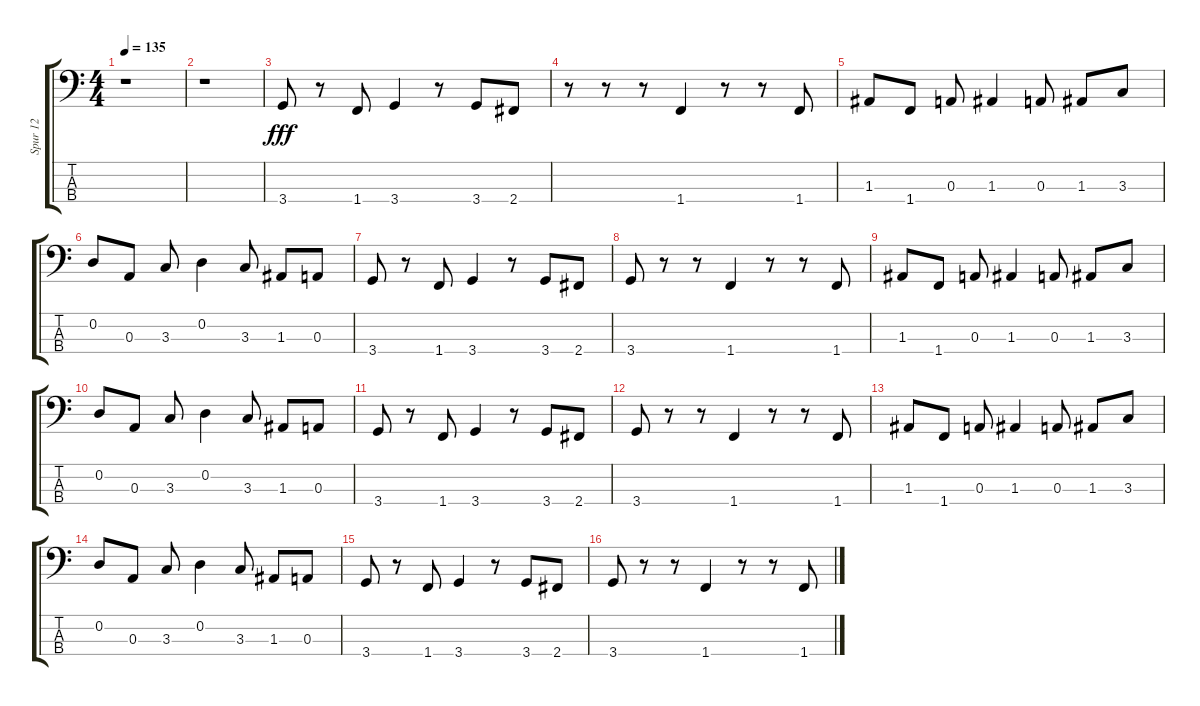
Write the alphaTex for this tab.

\track ("Spur 12" "Spur 12") {instrument electricbasspick}
\staff {score tabs}
\tuning (G2 D2 A1 E1) {hide}
\ts (4 4)
\tempo 135
\clef f4
\ks c
r.1{dy fff} |
r.1 |
3.4.8 r.8 1.4.8 3.4.4 r.8 3.4.8 2.4.8 |
r.8 r.8 r.8 1.4.4 r.8 r.8 1.4.8 |
1.3.8 1.4.8 0.3.8 1.3.4 0.3.8 1.3.8 3.3.8 |
0.2.8 0.3.8 3.3.8 0.2.4 3.3.8 1.3.8 0.3.8 |
3.4.8 r.8 1.4.8 3.4.4 r.8 3.4.8 2.4.8 |
3.4.8 r.8 r.8 1.4.4 r.8 r.8 1.4.8 |
1.3.8 1.4.8 0.3.8 1.3.4 0.3.8 1.3.8 3.3.8 |
0.2.8 0.3.8 3.3.8 0.2.4 3.3.8 1.3.8 0.3.8 |
3.4.8 r.8 1.4.8 3.4.4 r.8 3.4.8 2.4.8 |
3.4.8 r.8 r.8 1.4.4 r.8 r.8 1.4.8 |
1.3.8 1.4.8 0.3.8 1.3.4 0.3.8 1.3.8 3.3.8 |
0.2.8 0.3.8 3.3.8 0.2.4 3.3.8 1.3.8 0.3.8 |
3.4.8 r.8 1.4.8 3.4.4 r.8 3.4.8 2.4.8 |
3.4.8 r.8 r.8 1.4.4 r.8 r.8 1.4.8
